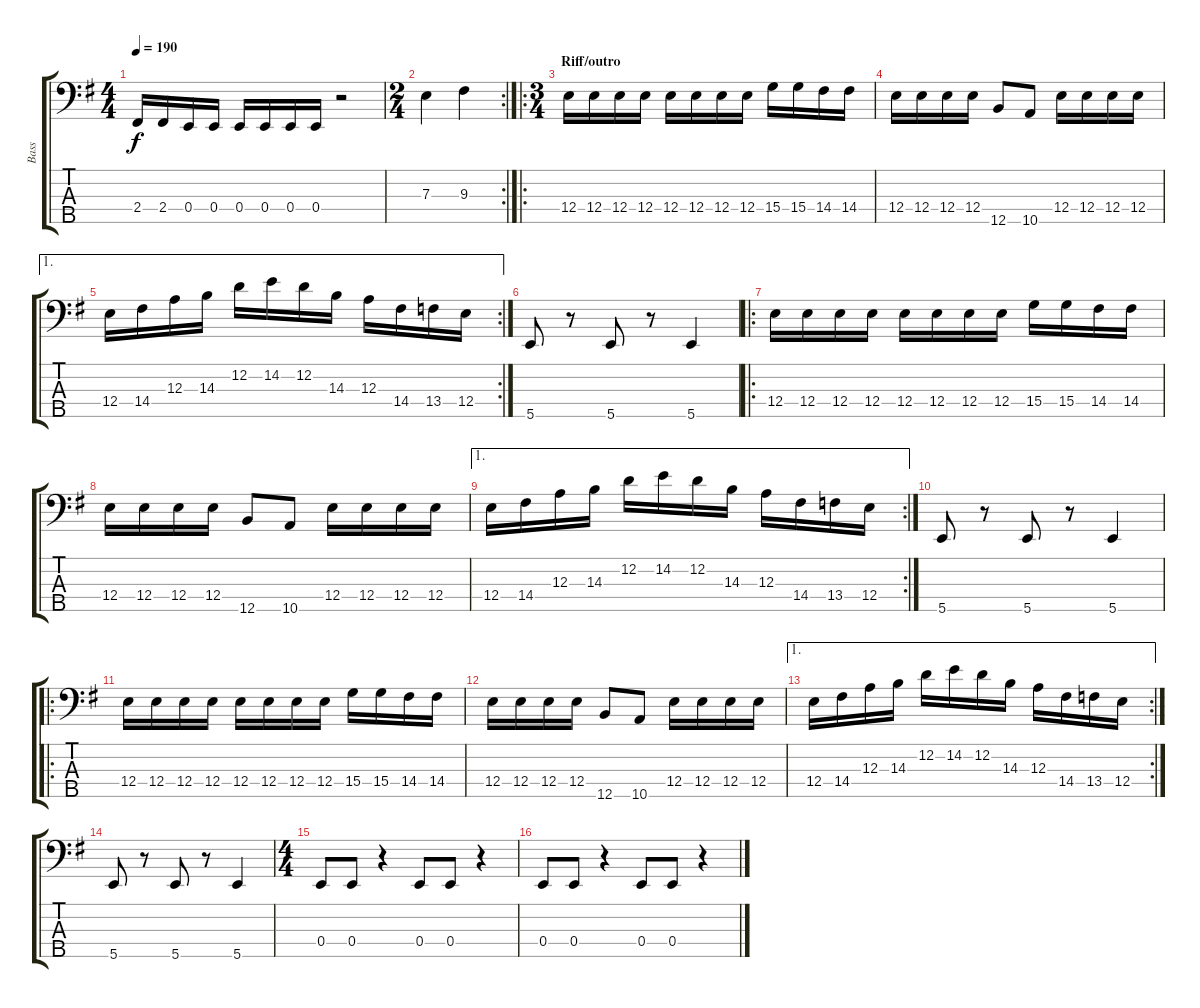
\track ("Bass" "Bass") {instrument electricbasspick}
\staff {score tabs}
\tuning (G2 D2 A1 E1 B0) {hide}
\ts (4 4)
\tempo 190
\clef f4
\ks eminor
2.4.16{dy f} 2.4.16 0.4.16 0.4.16 0.4.16 0.4.16 0.4.16 0.4.16 r.2 |
\rc 2
\ts (2 4)
7.3.4 9.3.4 |
\ro
\ts (3 4)
\section ("" "Riff/outro")
12.4.16 12.4.16 12.4.16 12.4.16 12.4.16 12.4.16 12.4.16 12.4.16 15.4.16 15.4.16 14.4.16 14.4.16 |
12.4.16 12.4.16 12.4.16 12.4.16 12.5.8 10.5.8 12.4.16 12.4.16 12.4.16 12.4.16 |
\ae 1
\rc 2
12.4.16 14.4.16 12.3.16 14.3.16 12.2.16 14.2.16 12.2.16 14.3.16 12.3.16 14.4.16 13.4.16 12.4.16 |
5.5.8 r.8 5.5.8 r.8 5.5.4 |
\ro
12.4.16 12.4.16 12.4.16 12.4.16 12.4.16 12.4.16 12.4.16 12.4.16 15.4.16 15.4.16 14.4.16 14.4.16 |
12.4.16 12.4.16 12.4.16 12.4.16 12.5.8 10.5.8 12.4.16 12.4.16 12.4.16 12.4.16 |
\ae 1
\rc 2
12.4.16 14.4.16 12.3.16 14.3.16 12.2.16 14.2.16 12.2.16 14.3.16 12.3.16 14.4.16 13.4.16 12.4.16 |
5.5.8 r.8 5.5.8 r.8 5.5.4 |
\ro
12.4.16 12.4.16 12.4.16 12.4.16 12.4.16 12.4.16 12.4.16 12.4.16 15.4.16 15.4.16 14.4.16 14.4.16 |
12.4.16 12.4.16 12.4.16 12.4.16 12.5.8 10.5.8 12.4.16 12.4.16 12.4.16 12.4.16 |
\ae 1
\rc 2
12.4.16 14.4.16 12.3.16 14.3.16 12.2.16 14.2.16 12.2.16 14.3.16 12.3.16 14.4.16 13.4.16 12.4.16 |
5.5.8 r.8 5.5.8 r.8 5.5.4 |
\ts (4 4)
0.4.8 0.4.8 r.4 0.4.8 0.4.8 r.4 |
0.4.8 0.4.8 r.4 0.4.8 0.4.8 r.4
